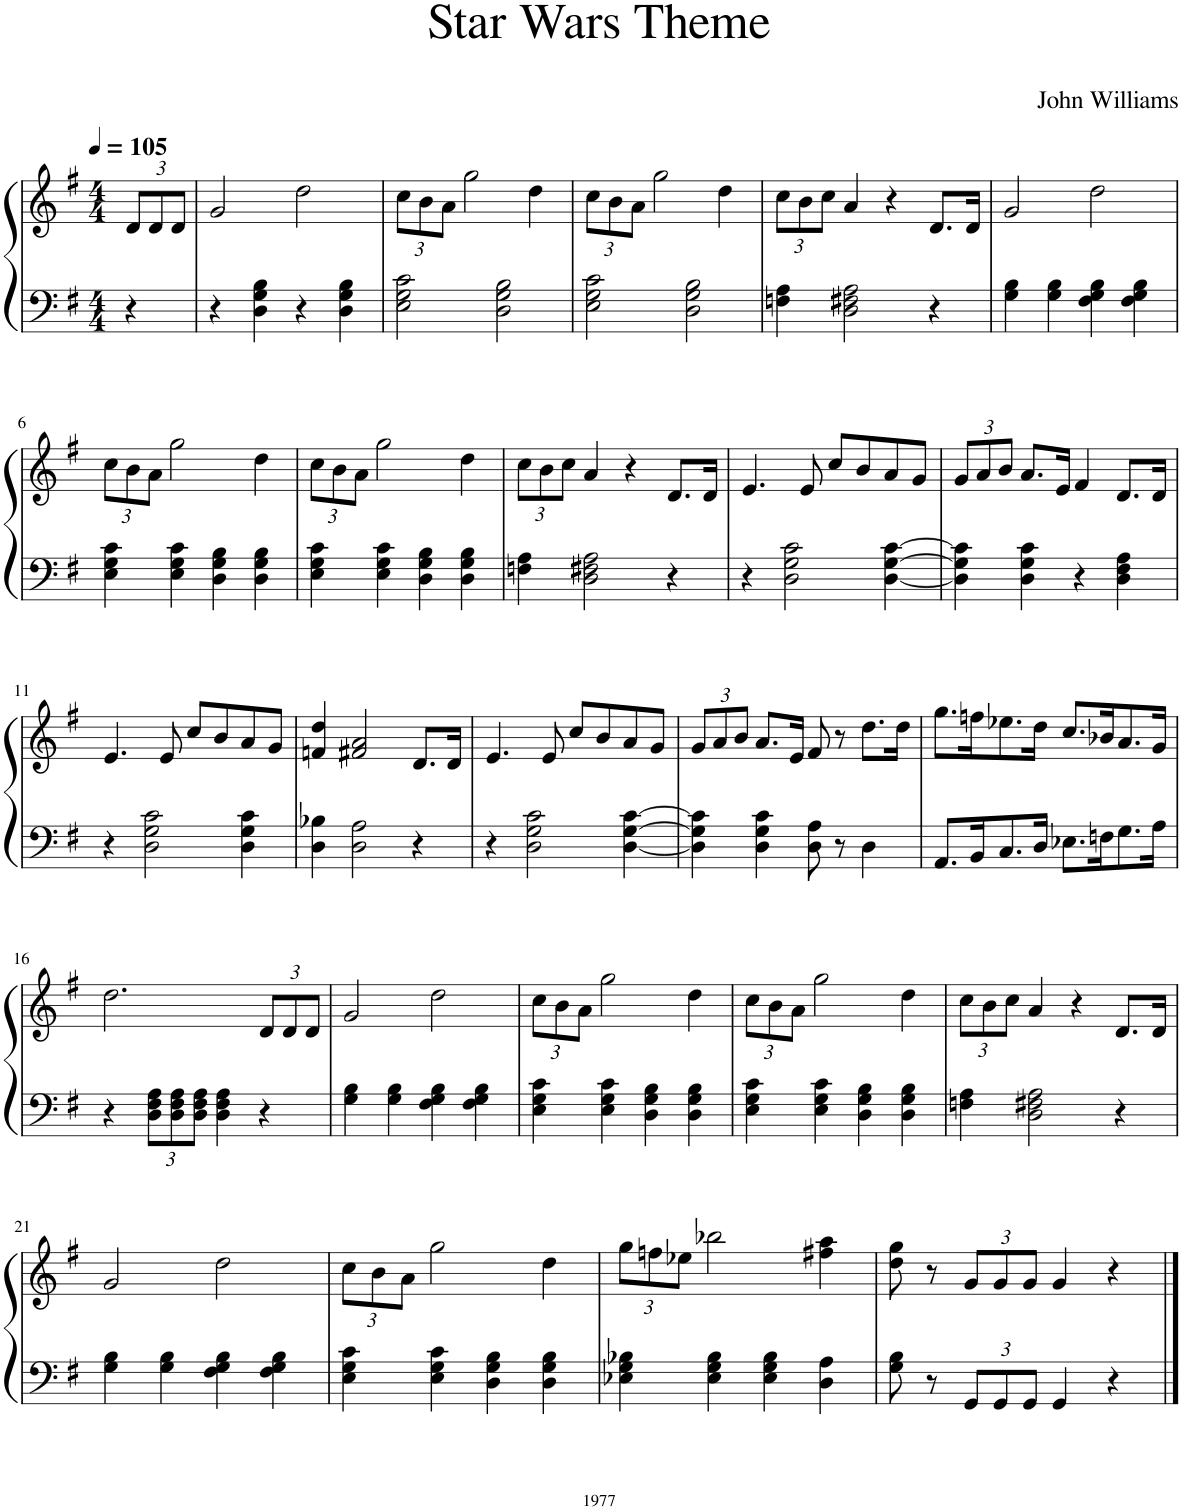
**kern	**kern
*part1	*part1
*staff2	*staff1
*I"Piano	*
*I'Pno.	*
*clefF4	*clefG2
*k[f#]	*k[f#]
*M4/4	*M4/4
*MM105	*MM105
*	*Xbrackettup
=	=
4r	12d/L
.	12d/
.	12d/J
=1	=1
4r	2g/
4D\ 4G\ 4B\	.
4r	2dd\
4D\ 4G\ 4B\	.
=2	=2
2E\ 2G\ 2c\	12cc\L
.	12b\
.	12a\J
.	2gg\
2D\ 2G\ 2B\	.
.	4dd\
=3	=3
2E\ 2G\ 2c\	12cc\L
.	12b\
.	12a\J
.	2gg\
2D\ 2G\ 2B\	.
.	4dd\
=4	=4
4Fn\ 4A\	12cc\L
.	12b\
.	12cc\J
2D\ 2F#X\ 2A\	4a/
.	4r
4r	8.d/L
.	16d/Jk
=5	=5
4G\ 4B\	2g/
4G\ 4B\	.
4F#\ 4G\ 4B\	2dd\
4F#\ 4G\ 4B\	.
!!LO:LB:g=z
=6	=6
4E\ 4G\ 4c\	12cc\L
.	12b\
.	12a\J
4E\ 4G\ 4c\	2gg\
4D\ 4G\ 4B\	.
4D\ 4G\ 4B\	4dd\
=7	=7
4E\ 4G\ 4c\	12cc\L
.	12b\
.	12a\J
4E\ 4G\ 4c\	2gg\
4D\ 4G\ 4B\	.
4D\ 4G\ 4B\	4dd\
=8	=8
4Fn\ 4A\	12cc\L
.	12b\
.	12cc\J
2D\ 2F#X\ 2A\	4a/
.	4r
4r	8.d/L
.	16d/Jk
=9	=9
4r	4.e/
2D\ 2G\ 2c\	.
.	8e/
.	8cc/L
.	8b/
[4D\ [4G\ [4c\	8a/
.	8g/J
=10	=10
4D\] 4G\] 4c\]	12g/L
.	12a/
.	12b/J
4D\ 4G\ 4c\	8.a/L
.	16e/Jk
4r	4f#/
4D\ 4F#\ 4A\	8.d/L
.	16d/Jk
!!LO:LB:g=z
=11	=11
4r	4.e/
2D\ 2G\ 2c\	.
.	8e/
.	8cc/L
.	8b/
4D\ 4G\ 4c\	8a/
.	8g/J
=12	=12
4D\ 4B-X\	4fn/ 4dd/
2D\ 2A\	2f#X/ 2a/
4r	8.d/L
.	16d/Jk
=13	=13
4r	4.e/
2D\ 2G\ 2c\	.
.	8e/
.	8cc/L
.	8b/
[4D\ [4G\ [4c\	8a/
.	8g/J
=14	=14
4D\] 4G\] 4c\]	12g/L
.	12a/
.	12b/J
4D\ 4G\ 4c\	8.a/L
.	16e/Jk
8D\ 8A\	8f#/
8r	8r
4D\	8.dd\L
.	16dd\Jk
=15	=15
8.AA/L	8.gg\L
16BB/K	16ffn\K
8.C/	8.ee-X\
16D/Jk	16dd\Jk
8.E-X\L	8.cc/L
16Fn\K	16b-X/K
8.G\	8.a/
16A\Jk	16g/Jk
!!LO:LB:g=z
=16	=16
4r	2.dd\
*Xbrackettup	*
12D\ 12F#\ 12A\L	.
12D\ 12F#\ 12A\	.
12D\ 12F#\ 12A\J	.
4D\ 4F#\ 4A\	.
4r	12d/L
.	12d/
.	12d/J
=17	=17
4G\ 4B\	2g/
4G\ 4B\	.
4F#\ 4G\ 4B\	2dd\
4F#\ 4G\ 4B\	.
=18	=18
4E\ 4G\ 4c\	12cc\L
.	12b\
.	12a\J
4E\ 4G\ 4c\	2gg\
4D\ 4G\ 4B\	.
4D\ 4G\ 4B\	4dd\
=19	=19
4E\ 4G\ 4c\	12cc\L
.	12b\
.	12a\J
4E\ 4G\ 4c\	2gg\
4D\ 4G\ 4B\	.
4D\ 4G\ 4B\	4dd\
=20	=20
4Fn\ 4A\	12cc\L
.	12b\
.	12cc\J
2D\ 2F#X\ 2A\	4a/
.	4r
4r	8.d/L
.	16d/Jk
!!LO:LB:g=z
=21	=21
4G\ 4B\	2g/
4G\ 4B\	.
4F#\ 4G\ 4B\	2dd\
4F#\ 4G\ 4B\	.
=22	=22
4E\ 4G\ 4c\	12cc\L
.	12b\
.	12a\J
4E\ 4G\ 4c\	2gg\
4D\ 4G\ 4B\	.
4D\ 4G\ 4B\	4dd\
=23	=23
4E-X\ 4G\ 4B-X\	12gg\L
.	12ffn\
.	12ee-X\J
4E-\ 4G\ 4B-\	2bb-X\
4E-\ 4G\ 4B-\	.
4D\ 4A\	4ff#X\ 4aa\
=24	=24
8G\ 8B\	8dd\ 8gg\
8r	8r
12GG/L	12g/L
12GG/	12g/
12GG/J	12g/J
4GG/	4g/
4r	4r
==	==
*-	*-
